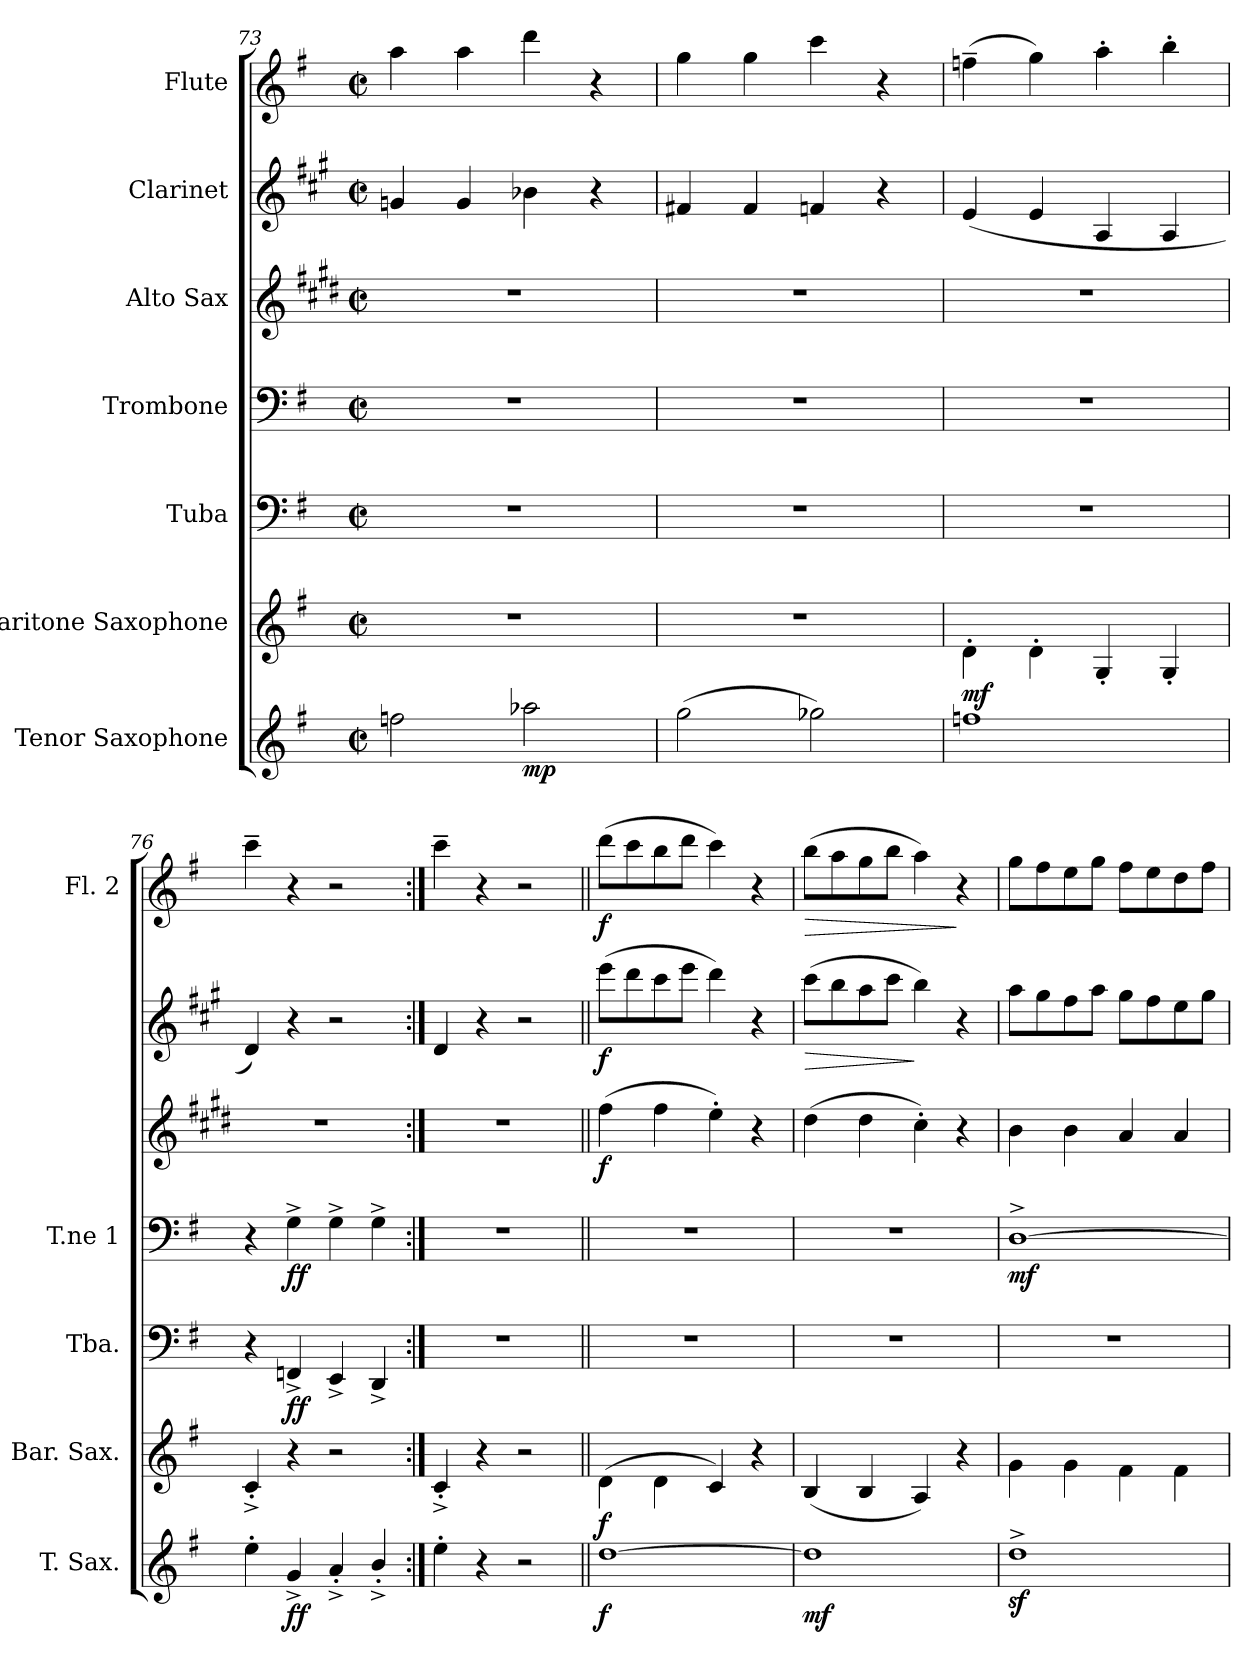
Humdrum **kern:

**kern	**dynam	**kern	**dynam	**kern	**dynam	**kern	**dynam	**kern	**dynam	**kern	**dynam	**kern	**dynam
*part7	*part7	*part6	*part6	*part5	*part5	*part4	*part4	*part3	*part3	*part2	*part2	*part1	*part1
*staff7	*staff7	*staff6	*staff6	*staff5	*staff5	*staff4	*staff4	*staff3	*staff3	*staff2	*staff2	*staff1	*staff1
*I"Tenor Saxophone	*	*I"Baritone Saxophone	*	*I"Tuba	*	*I"Trombone	*	*I"Alto Sax	*	*I"Clarinet	*	*I"Flute	*
*I'T. Sax.	*	*I'Bar. Sax.	*	*I'Tba.	*	*I'T.ne 1	*	*	*	*	*	*I'Fl. 2	*
*clefG2	*	*clefG2	*	*clefF4	*	*clefF4	*	*clefG2	*	*clefG2	*	*clefG2	*
*ITrd8c14	*	*ITrd12c21	*	*	*	*	*	*ITrd5c9	*	*ITrd1c2	*	*	*
*k[f#]	*	*k[f#]	*	*k[f#]	*	*k[f#]	*	*k[f#]	*	*k[f#]	*	*k[f#]	*
*	*	*	*	*G:	*	*G:	*	*	*	*	*	*G:	*
*M2/2	*	*M2/2	*	*M2/2	*	*M2/2	*	*M2/2	*	*M2/2	*	*M2/2	*
*met(c|)	*	*met(c|)	*	*met(c|)	*	*met(c|)	*	*met(c|)	*	*met(c|)	*	*met(c|)	*
=73	=73	=73	=73	=73	=73	=73	=73	=73	=73	=73	=73	=73	=73
2fn\	.	1r	.	1r	.	1r	.	1r	.	4fn/	.	4aa\	.
.	.	.	.	.	.	.	.	.	.	4f/	.	4aa\	.
!	!LO:DY:b	!	!	!	!	!	!	!	!	!	!	!	!
2a-X\	mp	.	.	.	.	.	.	.	.	4a-X\	.	4ddd\	.
.	.	.	.	.	.	.	.	.	.	4r	.	4r	.
=74	=74	=74	=74	=74	=74	=74	=74	=74	=74	=74	=74	=74	=74
(>2g\	.	1r	.	1r	.	1r	.	1r	.	4en/	.	4gg\	.
.	.	.	.	.	.	.	.	.	.	4e/	.	4gg\	.
2g-X\)	.	.	.	.	.	.	.	.	.	4e-X/	.	4ccc\	.
.	.	.	.	.	.	.	.	.	.	4r	.	4r	.
=75	=75	=75	=75	=75	=75	=75	=75	=75	=75	=75	=75	=75	=75
!	!	!	!LO:DY:b	!	!	!	!	!	!	!	!	!	!
1fn	.	4D'\	mf	1r	.	1r	.	1r	.	(4d/	.	(>4ffn~\	.
.	.	4D'\	.	.	.	.	.	.	.	4d/	.	4gg\)	.
.	.	4GG'/	.	.	.	.	.	.	.	4G/	.	4aa'\	.
.	.	4GG'/	.	.	.	.	.	.	.	4G/	.	4bb'\	.
!!LO:LB:g=z
=76	=76	=76	=76	=76	=76	=76	=76	=76	=76	=76	=76	=76	=76
4e'\	.	4C^'/	.	4r	.	4r	.	1r	.	4c/)	.	4ccc~\	.
!	!LO:DY:b	!	!	!	!LO:DY:b	!	!LO:DY:b	!	!	!	!	!	!
4G^/	ff	4r	.	4FFn^/	ff	4G^\	ff	.	.	4r	.	4r	.
4A'^/	.	2r	.	4EE^/	.	4G^\	.	.	.	2r	.	2r	.
4B'^/	.	.	.	4DD^/	.	4G^\	.	.	.	.	.	.	.
!!LO:PB:g=z
=77:|!	=77:|!	=77:|!	=77:|!	=77:|!	=77:|!	=77:|!	=77:|!	=77:|!	=77:|!	=77:|!	=77:|!	=77:|!	=77:|!
4e'\	.	4C^'/	.	1r	.	1r	.	1r	.	4c/	.	4ccc~\	.
4r	.	4r	.	.	.	.	.	.	.	4r	.	4r	.
2r	.	2r	.	.	.	.	.	.	.	2r	.	2r	.
=78||	=78||	=78||	=78||	=78||	=78||	=78||	=78||	=78||	=78||	=78||	=78||	=78||	=78||
*	*	*	*	*	*	*	*	*	*	*	*	*MM260	*
!	!LO:DY:b	!	!LO:DY:b	!	!	!	!	!	!LO:DY:b	!	!LO:DY:b	!	!LO:DY:b
[1d	f	(>4D\	f	1r	.	1r	.	(>4a\	f	(>8ddd\L	f	(>8ddd\L	f
.	.	.	.	.	.	.	.	.	.	8ccc\	.	8ccc\	.
.	.	4D\	.	.	.	.	.	4a\	.	8bb\	.	8bb\	.
.	.	.	.	.	.	.	.	.	.	8ddd\J	.	8ddd\J	.
.	.	4C/)	.	.	.	.	.	4g'\)	.	4ccc\)	.	4ccc\)	.
.	.	4r	.	.	.	.	.	4r	.	4r	.	4r	.
=79	=79	=79	=79	=79	=79	=79	=79	=79	=79	=79	=79	=79	=79
!	!LO:DY:b	!	!	!	!	!	!	!	!	!	!LO:HP:b	!	!LO:HP:b
1d]	mf	(>4BB/	.	1r	.	1r	.	(>4f#\	.	(>8bb\L	>	(>8bb\L	>
.	.	.	.	.	.	.	.	.	.	8aa\	.	8aa\	.
.	.	4BB/	.	.	.	.	.	4f#\	.	8gg\	.	8gg\	.
.	.	.	.	.	.	.	.	.	.	8bb\J	.	8bb\J	.
.	.	4AA/)	.	.	.	.	.	4e'\)	.	4aa\)	]	4aa\)	.
.	.	4r	.	.	.	.	.	4r	.	4r	.	4r	]
=80	=80	=80	=80	=80	=80	=80	=80	=80	=80	=80	=80	=80	=80
!	!	!	!	!	!	!	!LO:DY:b	!	!	!	!	!	!
1dz<^	.	4G\	.	1r	.	[1D^	mf	4d\	.	8gg\L	.	8gg\L	.
.	.	.	.	.	.	.	.	.	.	8ff#\	.	8ff#\	.
.	.	4G\	.	.	.	.	.	4d\	.	8ee\	.	8ee\	.
.	.	.	.	.	.	.	.	.	.	8gg\J	.	8gg\J	.
.	.	4F#\	.	.	.	.	.	4c/	.	8ff#\L	.	8ff#\L	.
.	.	.	.	.	.	.	.	.	.	8ee\	.	8ee\	.
.	.	4F#\	.	.	.	.	.	4c/	.	8dd\	.	8dd\	.
.	.	.	.	.	.	.	.	.	.	8ff#\J	.	8ff#\J	.
=	=	=	=	=	=	=	=	=	=	=	=	=	=
*-	*-	*-	*-	*-	*-	*-	*-	*-	*-	*-	*-	*-	*-
